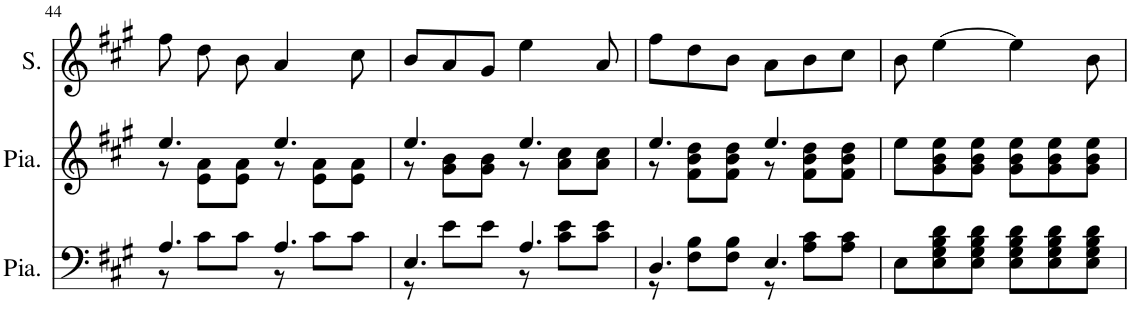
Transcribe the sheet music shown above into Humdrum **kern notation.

**kern	**kern	**kern
*part3	*part2	*part1
*staff3	*staff2	*staff1
*I"Piano	*I"Piano	*I"Soprano
*I'Pia.	*I'Pia.	*I'S.
!!LO:PB:g=z
*clefF4	*clefG2	*clefG2
*	*	*Trd1c2
*k[f#c#g#]	*k[f#c#g#]	*k[f#c#g#]
*M6/8	*M6/8	*M6/8
=44	=44	=44
*^	*^	*
4.A/	8r	4.ee/	8r	8ff#\
.	8c#\L	.	8e\ 8a\L	8dd\
.	8c#\J	.	8e\ 8a\J	8b\
4.A/	8r	4.ee/	8r	4a/
.	8c#\L	.	8e\ 8a\L	.
.	8c#\J	.	8e\ 8a\J	8cc#\
=45	=45	=45	=45	=45
4.E/	8r	4.ee/	8r	8b/L
.	8e\L	.	8g#\ 8b\L	8a/
.	8e\J	.	8g#\ 8b\J	8g#/J
4.A/	8r	4.ee/	8r	4ee\
.	8c#\ 8e\L	.	8a\ 8cc#\L	.
.	8c#\ 8e\J	.	8a\ 8cc#\J	8a/
=46	=46	=46	=46	=46
4.D/	8r	4.ee/	8r	8ff#\L
.	8F#\ 8B\L	.	8f#\ 8b\ 8dd\L	8dd\
.	8F#\ 8B\J	.	8f#\ 8b\ 8dd\J	8b\J
4.E/	8r	4.ee/	8r	8a\L
.	8A\ 8c#\L	.	8f#\ 8b\ 8dd\L	8b\
.	8A\ 8c#\J	.	8f#\ 8b\ 8dd\J	8cc#\J
*v	*v	*	*	*
*	*v	*v	*
=47	=47	=47
8E\L	8ee\L	8b\
8E\ 8G#\ 8B\ 8d\	8g#\ 8b\ 8ee\	[4ee\
8E\ 8G#\ 8B\ 8d\J	8g#\ 8b\ 8ee\J	.
8E\ 8G#\ 8B\ 8d\L	8g#\ 8b\ 8ee\L	4ee\]
8E\ 8G#\ 8B\ 8d\	8g#\ 8b\ 8ee\	.
8E\ 8G#\ 8B\ 8d\J	8g#\ 8b\ 8ee\J	8b\
=	=	=
*-	*-	*-
